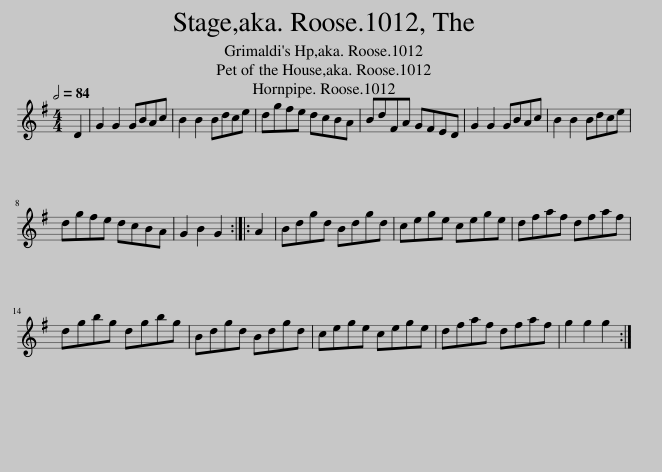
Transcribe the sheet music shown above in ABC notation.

X:1
L:1/8
Q:1/2=84
M:4/4
I:linebreak $
K:G
V:1 treble
V:1
 D2 | G2 G2 GBAc | B2 B2 Bdce | dgfe dcBA | BdFA GFED | %5
 G2 G2 GBAc | B2 B2 Bdce |$ dgfe dcBA | G2 B2 G2 :: A2 | %10
 Bdgd Bdgd | cege cege | dfaf dfaf |$ dgbg dgbg | Bdgd Bdgd | %15
 cege cege | dfaf dfaf | g2 g2 g2 :| %18
